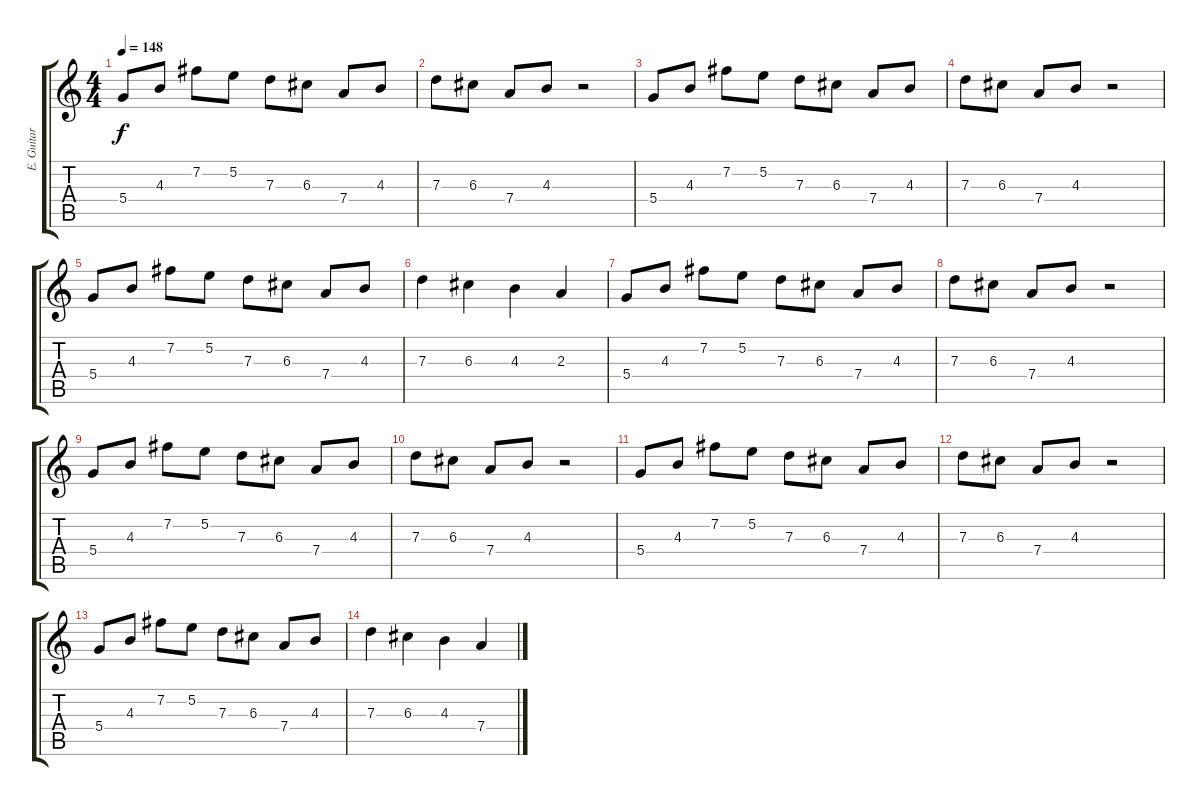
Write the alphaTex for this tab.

\track ("E. Guitar" "E. Guitar") {instrument overdrivenguitar}
\staff {score tabs}
\tuning (E4 B3 G3 D3 A2 E2) {hide}
\ts (4 4)
\tempo 148
\clef g2
\ks c
5.4.8{dy f} 4.3.8 7.2.8 5.2.8 7.3.8 6.3.8 7.4.8 4.3.8 |
7.3.8 6.3.8 7.4.8 4.3.8 r.2 |
5.4.8 4.3.8 7.2.8 5.2.8 7.3.8 6.3.8 7.4.8 4.3.8 |
7.3.8 6.3.8 7.4.8 4.3.8 r.2 |
5.4.8 4.3.8 7.2.8 5.2.8 7.3.8 6.3.8 7.4.8 4.3.8 |
7.3.4 6.3.4 4.3.4 2.3.4 |
5.4.8 4.3.8 7.2.8 5.2.8 7.3.8 6.3.8 7.4.8 4.3.8 |
7.3.8 6.3.8 7.4.8 4.3.8 r.2 |
5.4.8 4.3.8 7.2.8 5.2.8 7.3.8 6.3.8 7.4.8 4.3.8 |
7.3.8 6.3.8 7.4.8 4.3.8 r.2 |
5.4.8 4.3.8 7.2.8 5.2.8 7.3.8 6.3.8 7.4.8 4.3.8 |
7.3.8 6.3.8 7.4.8 4.3.8 r.2 |
5.4.8 4.3.8 7.2.8 5.2.8 7.3.8 6.3.8 7.4.8 4.3.8 |
7.3.4 6.3.4 4.3.4 7.4.4
